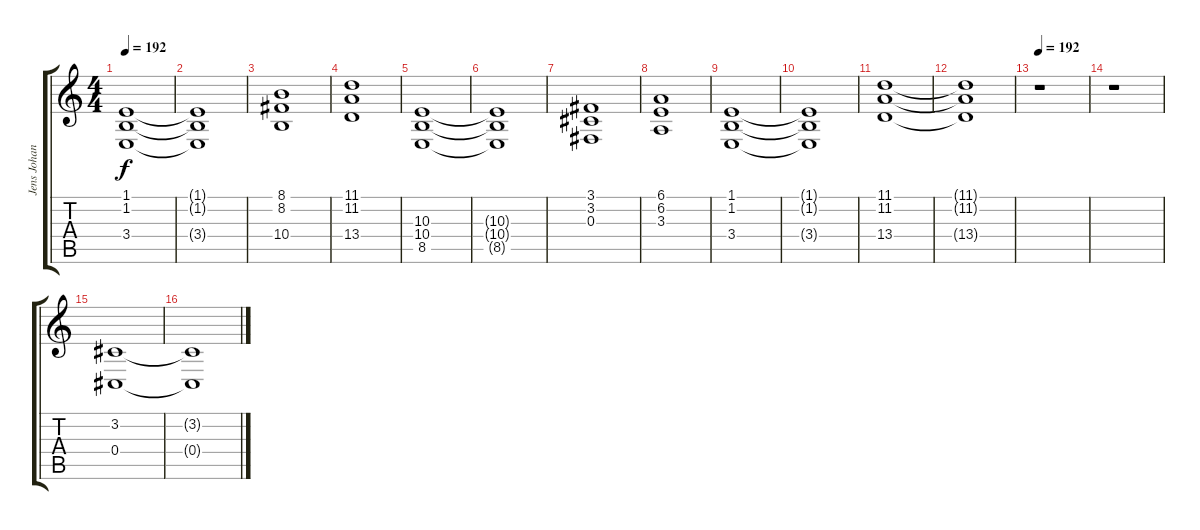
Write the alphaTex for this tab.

\track ("Jens Johansson" "Jens Johan") {instrument stringensemble2}
\staff {score tabs}
\tuning (Eb4 Bb3 Gb3 Db3 Ab2 Eb2) {hide}
\ts (4 4)
\tempo 192
\clef g2
\ks c
(1.1 1.2 3.4).1{dy f} |
(1.1{t} 1.2{t} 3.4{t}).1 |
(8.1 8.2 10.4).1 |
(11.1 11.2 13.4).1 |
(10.3 10.4 8.5).1 |
(10.3{t} 10.4{t} 8.5{t}).1 |
(3.1 3.2 0.3).1 |
(6.1 6.2 3.3).1 |
(1.1 1.2 3.4).1 |
(1.1{t} 1.2{t} 3.4{t}).1 |
(11.1 11.2 13.4).1 |
(11.1{t} 11.2{t} 13.4{t}).1 |
\tempo 192
r.1 |
r.1 |
(3.2 0.4).1 |
(3.2{t} 0.4{t}).1
